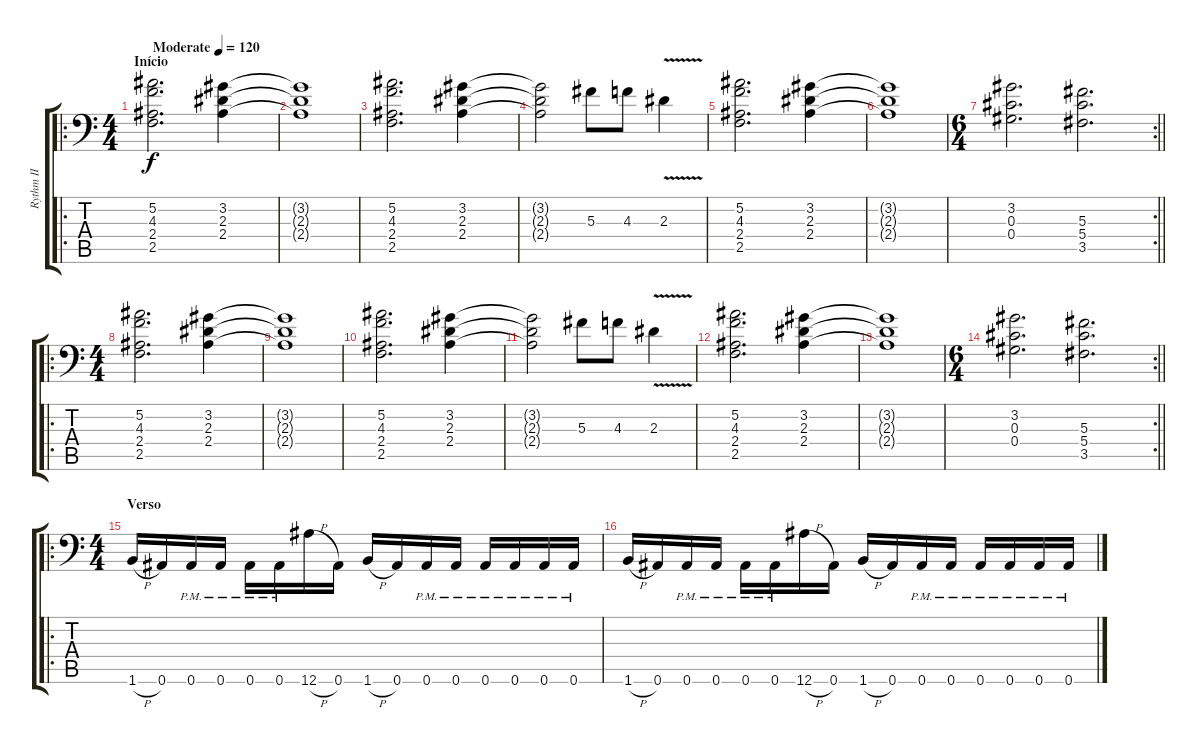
\track ("Rythm II" "Rythm II") {instrument distortionguitar}
\staff {score tabs}
\tuning (Bb3 F3 Db3 Ab2 Eb2 Bb1) {hide}
\ro
\ts (4 4)
\section ("" "Início")
\tempo (120 "Moderate")
\clef f4
\ks c
(5.2 4.3 2.4 2.5).2{d dy f instrument distortionguitar} (3.2 2.3 2.4).4 |
(3.2{t} 2.3{t} 2.4{t}).1 |
(5.2 4.3 2.4 2.5).2{d} (3.2 2.3 2.4).4 |
(3.2{t} 2.3{t} 2.4{t}).2 5.3.8 4.3.8 2.3{v}.4 |
(5.2 4.3 2.4 2.5).2{d} (3.2 2.3 2.4).4 |
(3.2{t} 2.3{t} 2.4{t}).1 |
\rc 2
\ts (6 4)
\barLineRight lightlight
(3.2 0.3 0.4).2{d} (5.3 5.4 3.5).2{d} |
\ro
\ts (4 4)
(5.2 4.3 2.4 2.5).2{d} (3.2 2.3 2.4).4 |
(3.2{t} 2.3{t} 2.4{t}).1 |
(5.2 4.3 2.4 2.5).2{d} (3.2 2.3 2.4).4 |
(3.2{t} 2.3{t} 2.4{t}).2 5.3.8 4.3.8 2.3{v}.4 |
(5.2 4.3 2.4 2.5).2{d} (3.2 2.3 2.4).4 |
(3.2{t} 2.3{t} 2.4{t}).1 |
\rc 2
\ts (6 4)
\barLineRight lightlight
(3.2 0.3 0.4).2{d} (5.3 5.4 3.5).2{d} |
\ro
\ts (4 4)
\section ("" "Verso")
1.6{h}.16 0.6.16 0.6{pm}.16 0.6{pm}.16 0.6{pm}.16 0.6{pm}.16 12.6{h}.16 0.6.16 1.6{h}.16 0.6.16 0.6{pm}.16 0.6{pm}.16 0.6{pm}.16 0.6{pm}.16 0.6{pm}.16 0.6{pm}.16 |
1.6{h}.16 0.6.16 0.6{pm}.16 0.6{pm}.16 0.6{pm}.16 0.6{pm}.16 12.6{h}.16 0.6.16 1.6{h}.16 0.6.16 0.6{pm}.16 0.6{pm}.16 0.6{pm}.16 0.6{pm}.16 0.6{pm}.16 0.6{pm}.16
